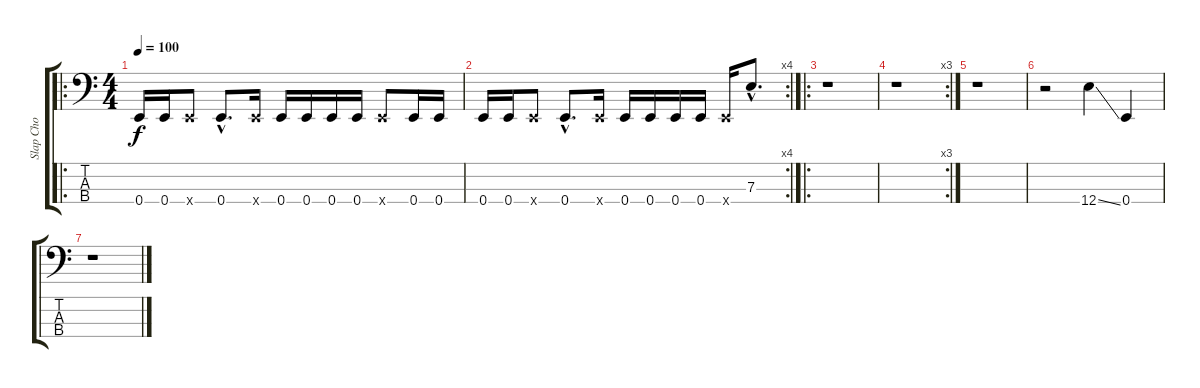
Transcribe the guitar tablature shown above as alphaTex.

\track ("Slap Cho" "Slap Cho") {instrument slapbass1}
\staff {score tabs}
\tuning (G2 D2 A1 E1) {hide}
\ro
\ts (4 4)
\tempo 100
\clef f4
\ks c
0.4.16{dy f} 0.4.16 0.4{x}.8 0.4{hac}.8{d} 0.4{x}.16 0.4.16 0.4.16 0.4.16 0.4.16 0.4{x}.8 0.4.16 0.4.16 |
\rc 4
0.4.16 0.4.16 0.4{x}.8 0.4{hac}.8{d} 0.4{x}.16 0.4.16 0.4.16 0.4.16 0.4.16 0.4{x}.16 7.3{hac}.8{d} |
\ro
r.1 |
\rc 3
r.1 |
r.1 |
r.2 12.4{ss}.4 0.4.4 |
r.1
